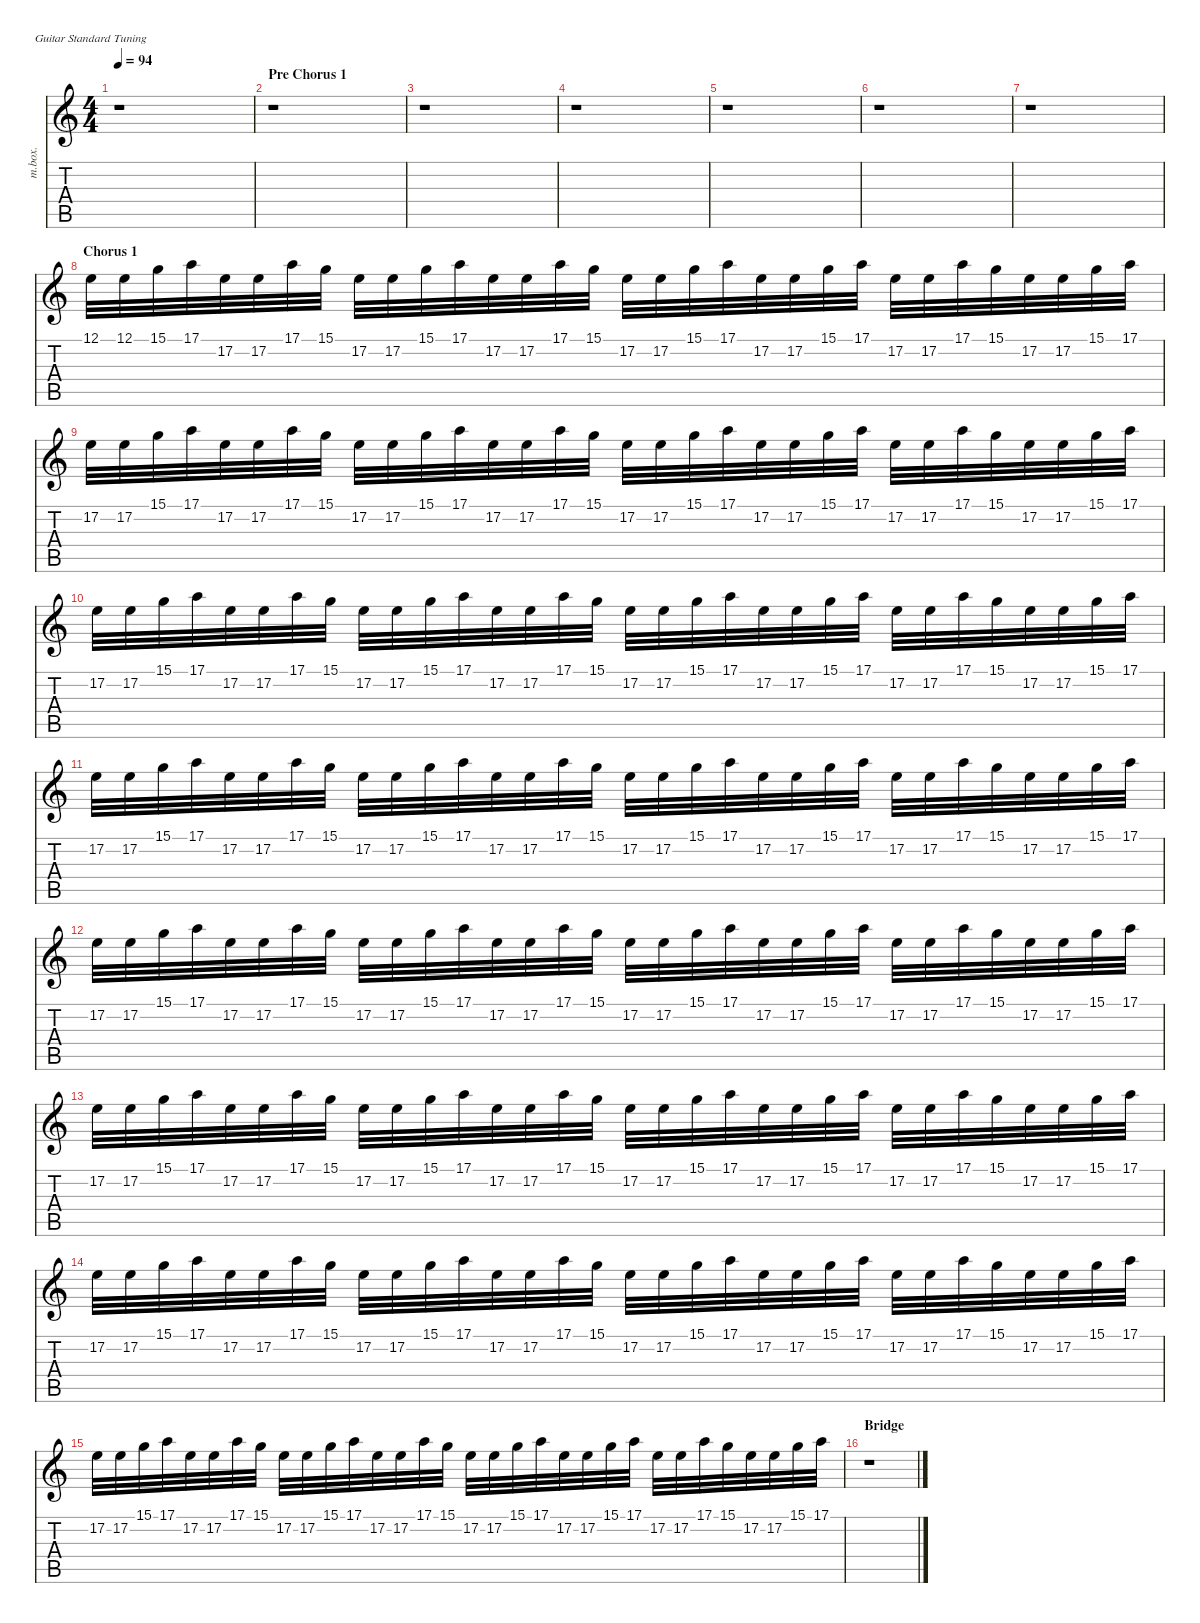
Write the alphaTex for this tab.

\defaultSystemsLayout 4
\hideDynamics
\bracketExtendMode nobrackets
\track ("Additional Keyboard" "m.box.") {instrument musicbox}
\staff {score tabs}
\tuning (E4 B3 G3 D3 A2 E2)
\ts (4 4)
\tempo 94
\clef g2
\ks c
r.1{dy f} |
\section ("" "Pre Chorus 1")
r.1 |
r.1 |
r.1 |
r.1 |
r.1 |
r.1 |
\section ("" "Chorus 1")
12.1.32 12.1.32 15.1.32 17.1.32 17.2.32 17.2.32 17.1.32 15.1.32 17.2.32 17.2.32 15.1.32 17.1.32 17.2.32 17.2.32 17.1.32 15.1.32 17.2.32 17.2.32 15.1.32 17.1.32 17.2.32 17.2.32 15.1.32 17.1.32 17.2.32 17.2.32 17.1.32 15.1.32 17.2.32 17.2.32 15.1.32 17.1.32 |
17.2.32 17.2.32 15.1.32 17.1.32 17.2.32 17.2.32 17.1.32 15.1.32 17.2.32 17.2.32 15.1.32 17.1.32 17.2.32 17.2.32 17.1.32 15.1.32 17.2.32 17.2.32 15.1.32 17.1.32 17.2.32 17.2.32 15.1.32 17.1.32 17.2.32 17.2.32 17.1.32 15.1.32 17.2.32 17.2.32 15.1.32 17.1.32 |
17.2.32 17.2.32 15.1.32 17.1.32 17.2.32 17.2.32 17.1.32 15.1.32 17.2.32 17.2.32 15.1.32 17.1.32 17.2.32 17.2.32 17.1.32 15.1.32 17.2.32 17.2.32 15.1.32 17.1.32 17.2.32 17.2.32 15.1.32 17.1.32 17.2.32 17.2.32 17.1.32 15.1.32 17.2.32 17.2.32 15.1.32 17.1.32 |
17.2.32 17.2.32 15.1.32 17.1.32 17.2.32 17.2.32 17.1.32 15.1.32 17.2.32 17.2.32 15.1.32 17.1.32 17.2.32 17.2.32 17.1.32 15.1.32 17.2.32 17.2.32 15.1.32 17.1.32 17.2.32 17.2.32 15.1.32 17.1.32 17.2.32 17.2.32 17.1.32 15.1.32 17.2.32 17.2.32 15.1.32 17.1.32 |
17.2.32 17.2.32 15.1.32 17.1.32 17.2.32 17.2.32 17.1.32 15.1.32 17.2.32 17.2.32 15.1.32 17.1.32 17.2.32 17.2.32 17.1.32 15.1.32 17.2.32 17.2.32 15.1.32 17.1.32 17.2.32 17.2.32 15.1.32 17.1.32 17.2.32 17.2.32 17.1.32 15.1.32 17.2.32 17.2.32 15.1.32 17.1.32 |
17.2.32 17.2.32 15.1.32 17.1.32 17.2.32 17.2.32 17.1.32 15.1.32 17.2.32 17.2.32 15.1.32 17.1.32 17.2.32 17.2.32 17.1.32 15.1.32 17.2.32 17.2.32 15.1.32 17.1.32 17.2.32 17.2.32 15.1.32 17.1.32 17.2.32 17.2.32 17.1.32 15.1.32 17.2.32 17.2.32 15.1.32 17.1.32 |
17.2.32 17.2.32 15.1.32 17.1.32 17.2.32 17.2.32 17.1.32 15.1.32 17.2.32 17.2.32 15.1.32 17.1.32 17.2.32 17.2.32 17.1.32 15.1.32 17.2.32 17.2.32 15.1.32 17.1.32 17.2.32 17.2.32 15.1.32 17.1.32 17.2.32 17.2.32 17.1.32 15.1.32 17.2.32 17.2.32 15.1.32 17.1.32 |
17.2.32 17.2.32 15.1.32 17.1.32 17.2.32 17.2.32 17.1.32 15.1.32 17.2.32 17.2.32 15.1.32 17.1.32 17.2.32 17.2.32 17.1.32 15.1.32 17.2.32 17.2.32 15.1.32 17.1.32 17.2.32 17.2.32 15.1.32 17.1.32 17.2.32 17.2.32 17.1.32 15.1.32 17.2.32 17.2.32 15.1.32 17.1.32 |
\section ("" "Bridge")
r.1
